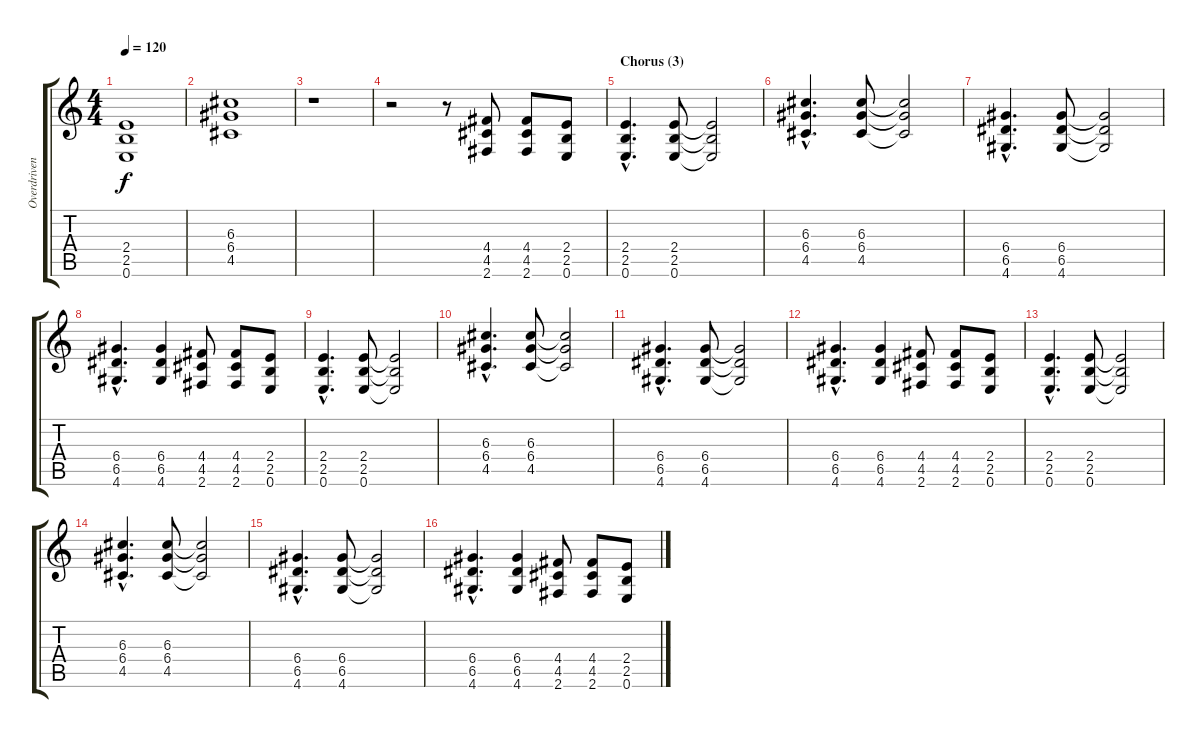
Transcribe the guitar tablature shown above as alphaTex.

\track ("Overdriven Guitar" "Overdriven") {instrument overdrivenguitar}
\staff {score tabs}
\tuning (E4 B3 G3 D3 A2 E2) {hide}
\ts (4 4)
\tempo 120
\clef g2
\ks c
(2.4 2.5 0.6).1{dy f} |
(6.3 6.4 4.5).1 |
r.1 |
r.2 r.8 (4.4 4.5 2.6).8 (4.4 4.5 2.6).8 (2.4 2.5 0.6).8 |
\section ("" "Chorus (3)")
(2.4{hac} 2.5{hac} 0.6{hac}).4{d} (2.4 2.5 0.6).8 (2.4{t} 2.5{t} 0.6{t}).2 |
(6.3{hac} 6.4{hac} 4.5{hac}).4{d} (6.3 6.4 4.5).8 (6.3{t} 6.4{t} 4.5{t}).2 |
(6.4{hac} 6.5{hac} 4.6{hac}).4{d} (6.4 6.5 4.6).8 (6.4{t} 6.5{t} 4.6{t}).2 |
(6.4{hac} 6.5{hac} 4.6{hac}).4{d} (6.4 6.5 4.6).4 (4.4 4.5 2.6).8 (4.4 4.5 2.6).8 (2.4 2.5 0.6).8 |
(2.4{hac} 2.5{hac} 0.6{hac}).4{d} (2.4 2.5 0.6).8 (2.4{t} 2.5{t} 0.6{t}).2 |
(6.3{hac} 6.4{hac} 4.5{hac}).4{d} (6.3 6.4 4.5).8 (6.3{t} 6.4{t} 4.5{t}).2 |
(6.4{hac} 6.5{hac} 4.6{hac}).4{d} (6.4 6.5 4.6).8 (6.4{t} 6.5{t} 4.6{t}).2 |
(6.4{hac} 6.5{hac} 4.6{hac}).4{d} (6.4 6.5 4.6).4 (4.4 4.5 2.6).8 (4.4 4.5 2.6).8 (2.4 2.5 0.6).8 |
(2.4{hac} 2.5{hac} 0.6{hac}).4{d} (2.4 2.5 0.6).8 (2.4{t} 2.5{t} 0.6{t}).2 |
(6.3{hac} 6.4{hac} 4.5{hac}).4{d} (6.3 6.4 4.5).8 (6.3{t} 6.4{t} 4.5{t}).2 |
(6.4{hac} 6.5{hac} 4.6{hac}).4{d} (6.4 6.5 4.6).8 (6.4{t} 6.5{t} 4.6{t}).2 |
(6.4{hac} 6.5{hac} 4.6{hac}).4{d} (6.4 6.5 4.6).4 (4.4 4.5 2.6).8 (4.4 4.5 2.6).8 (2.4 2.5 0.6).8
